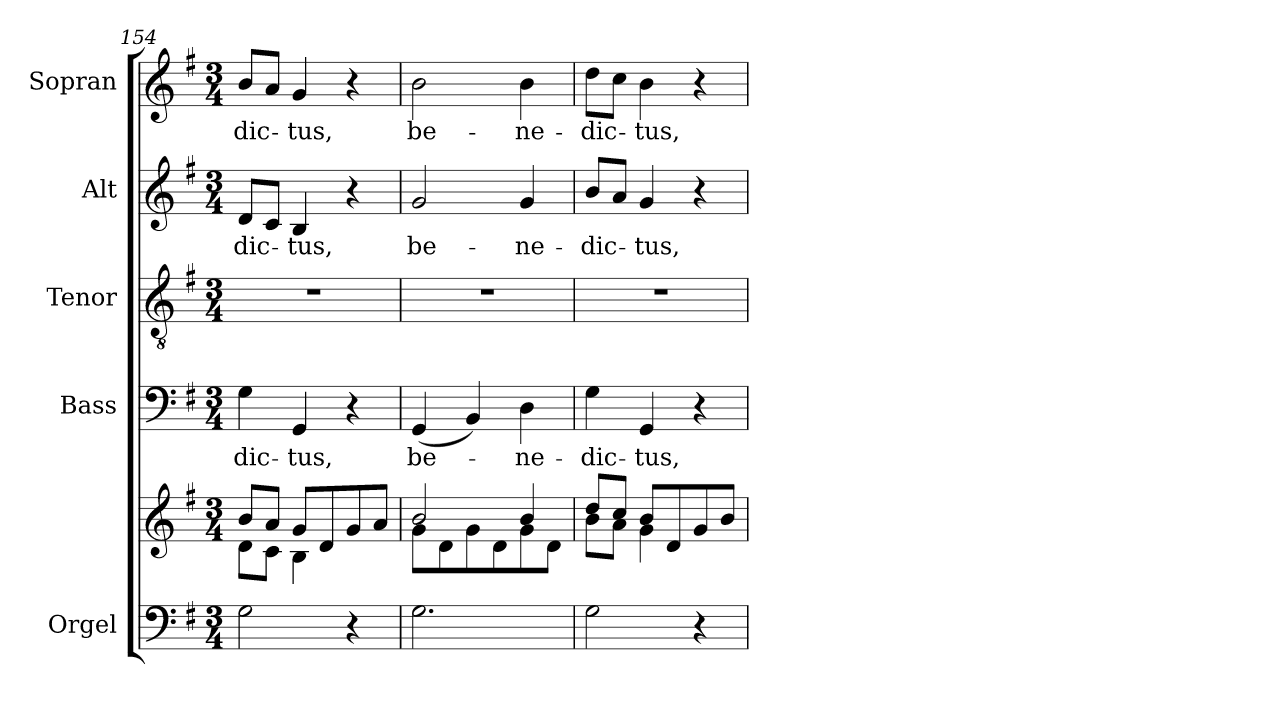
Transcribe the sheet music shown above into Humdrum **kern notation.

**kern	**kern	**kern	**text	**kern	**kern	**text	**kern	**text
*part5	*part5	*part4	*part4	*part3	*part2	*part2	*part1	*part1
*staff6	*staff5	*staff4	*staff4	*staff3	*staff2	*staff2	*staff1	*staff1
*I"Orgel	*	*I"Bass	*	*I"Tenor	*I"Alt	*	*I"Sopran	*
*I'Org.	*	*I'B.	*	*I'T.	*I'A.	*	*I'S.	*
*clefF4	*clefG2	*clefF4	*	*clefGv2	*clefG2	*	*clefG2	*
*k[f#]	*k[f#]	*k[f#]	*	*k[f#]	*k[f#]	*	*k[f#]	*
*G:	*G:	*G:	*	*G:	*G:	*	*G:	*
*M3/4	*M3/4	*M3/4	*	*M3/4	*M3/4	*	*M3/4	*
=154	=154	=154	=154	=154	=154	=154	=154	=154
*	*^	*	*	*	*	*	*	*
!	!	!	!	!LO:LY:b	!	!	!LO:LY:b	!	!LO:LY:b
2G\	8b/L	8d\L	4G\	-dic-	2.r	8d/L	-dic-	8b/L	-dic-
.	8a/J	8c\J	.	.	.	8c/J	.	8a/J	.
!	!	!	!	!LO:LY:b	!	!	!LO:LY:b	!	!LO:LY:b
.	8g/L	4B\	4GG/	-tus,	.	4B/	-tus,	4g/	-tus,
.	8d/	.	.	.	.	.	.	.	.
4r	8g/	4ryy	4r	.	.	4r	.	4r	.
.	8a/J	.	.	.	.	.	.	.	.
=155	=155	=155	=155	=155	=155	=155	=155	=155	=155
!	!	!	!	!LO:LY:b	!	!	!LO:LY:b	!	!LO:LY:b
2.G\	2b/	8g\L	(<4GG/	be-	2.r	2g/	be-	2b\	be-
.	.	8d\	.	.	.	.	.	.	.
.	.	8g\	4BB/)	.	.	.	.	.	.
.	.	8d\	.	.	.	.	.	.	.
!	!	!	!	!LO:LY:b	!	!	!LO:LY:b	!	!LO:LY:b
.	4b/	8g\	4D\	-ne-	.	4g/	-ne-	4b\	-ne-
.	.	8d\J	.	.	.	.	.	.	.
=156	=156	=156	=156	=156	=156	=156	=156	=156	=156
!	!	!	!	!LO:LY:b	!	!	!LO:LY:b	!	!LO:LY:b
2G\	8dd/L	8b\L	4G\	-dic-	2.r	8b/L	-dic-	8dd\L	-dic-
.	8cc/J	8a\J	.	.	.	8a/J	.	8cc\J	.
!	!	!	!	!LO:LY:b	!	!	!LO:LY:b	!	!LO:LY:b
.	8b/L	4g\	4GG/	-tus,	.	4g/	-tus,	4b\	-tus,
.	8d/	.	.	.	.	.	.	.	.
4r	8g/	4ryy	4r	.	.	4r	.	4r	.
.	8b/J	.	.	.	.	.	.	.	.
*	*v	*v	*	*	*	*	*	*	*
=	=	=	=	=	=	=	=	=
*-	*-	*-	*-	*-	*-	*-	*-	*-
